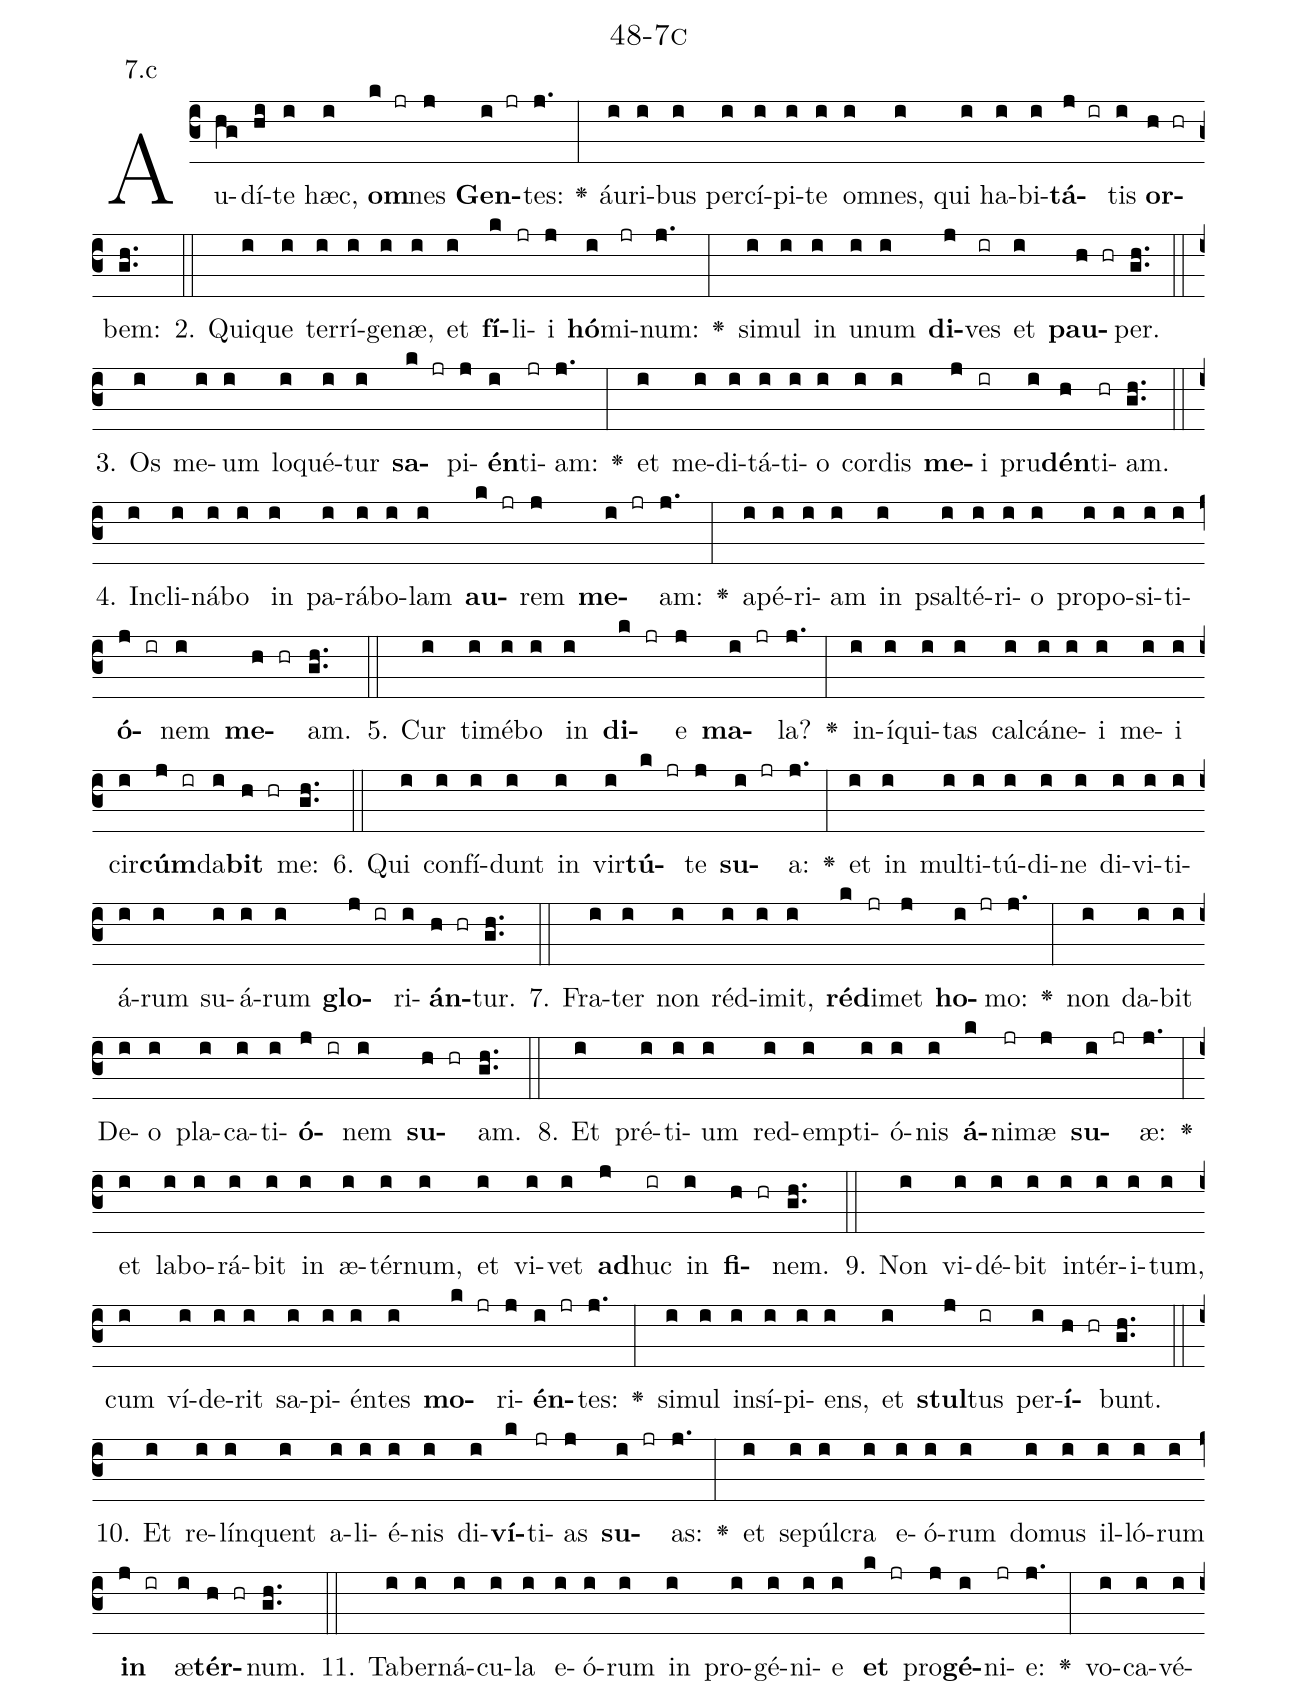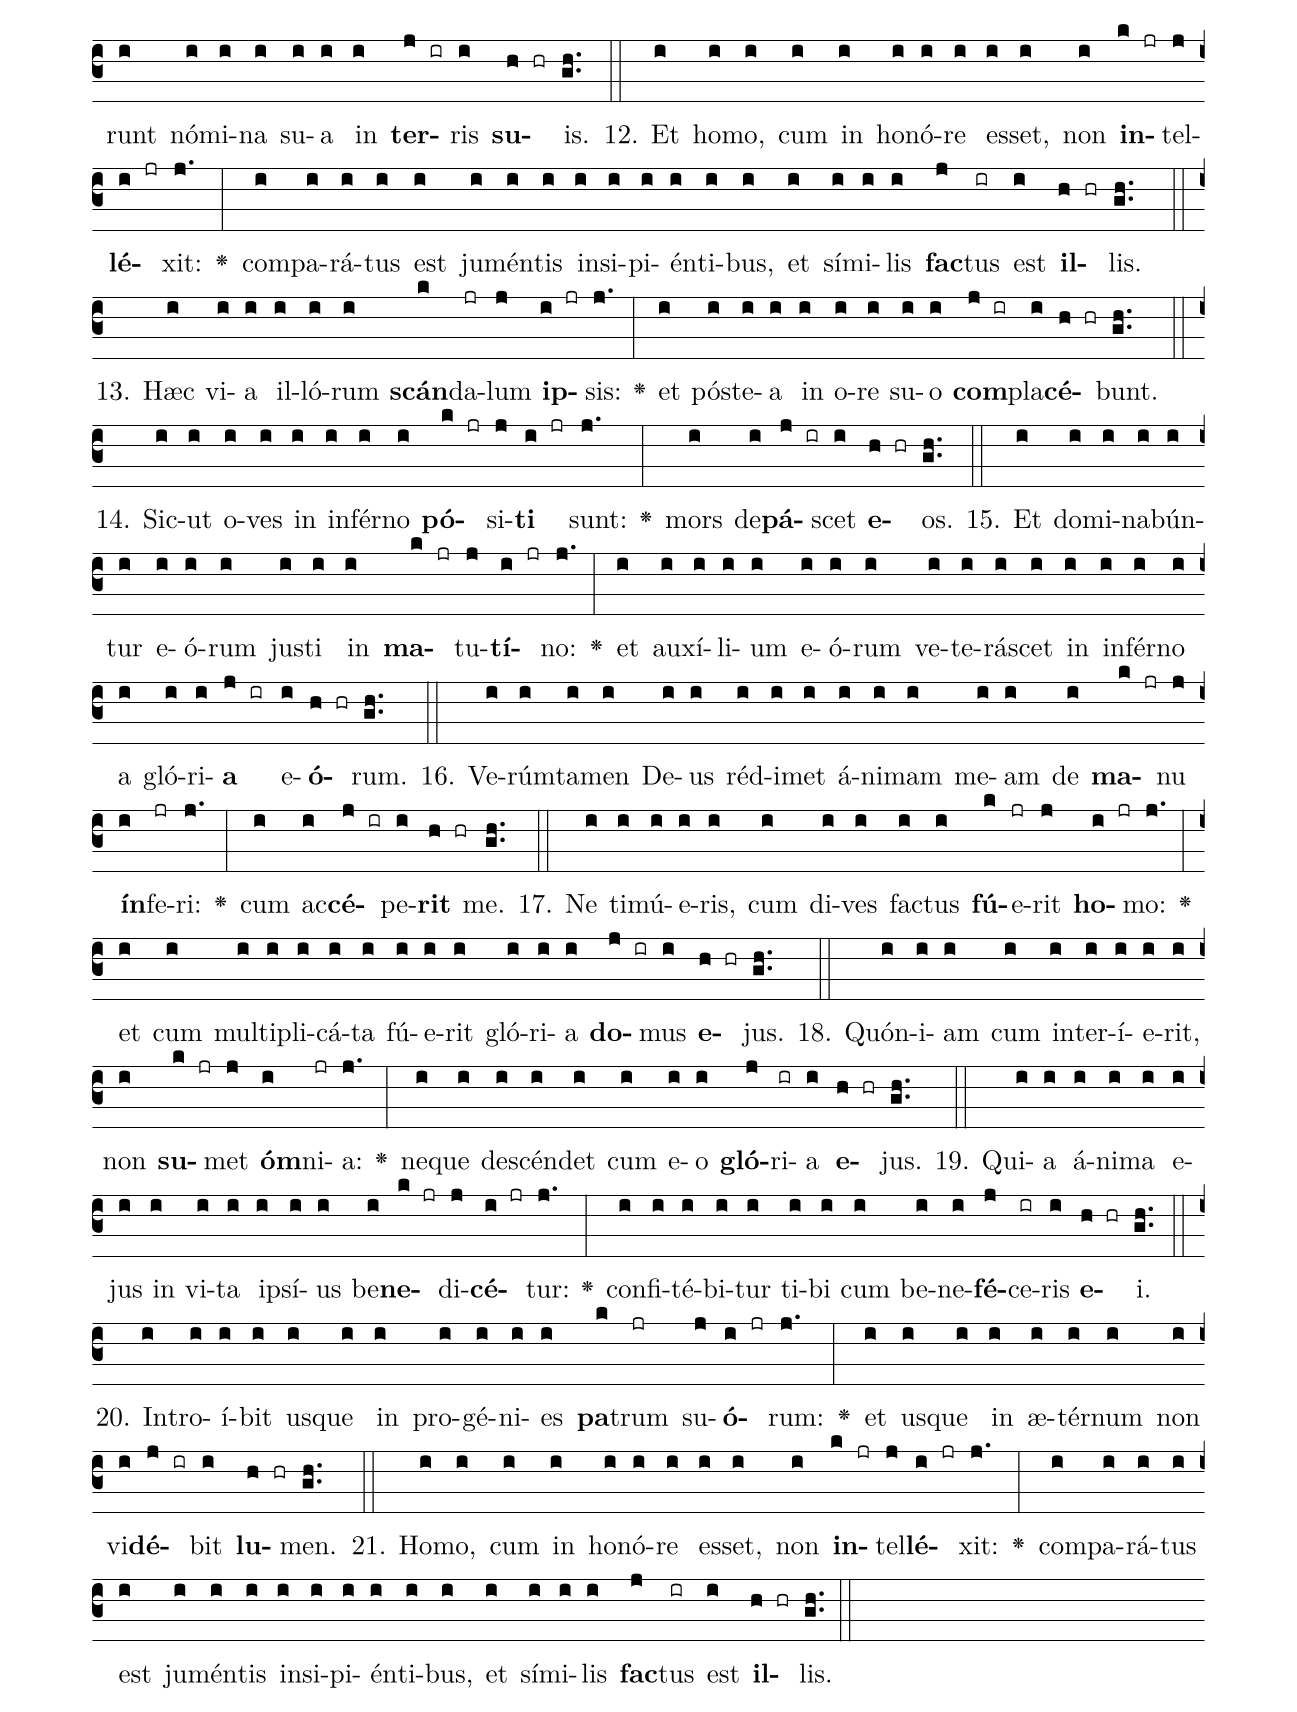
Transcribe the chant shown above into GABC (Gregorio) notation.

name: 48-7c;
annotation: 7.c;
%%
(c3)Au(hg)dí(hi)te(i) hæc,(i) <b>om</b>(k jr)nes(j) <b>Gen</b>(i jr)tes:(j.) <v>\greheightstar</v>(:) áu(i)ri(i)bus(i) per(i)cí(i)pi(i)te(i) om(i)nes,(i) qui(i) ha(i)bi(i)<b>tá</b>(j ir)tis(i) <b>or</b>(h hr)bem:(gh..) (::)
2. Qui(i)que(i) ter(i)rí(i)ge(i)næ,(i) et(i) <b>fí</b>(k)li(jr)i(j) <b>hó</b>(i)mi(jr)num:(j.) <v>\greheightstar</v>(:) si(i)mul(i) in(i) u(i)num(i) <b>di</b>(j)ves(ir) et(i) <b>pau</b>(h hr)per.(gh..) (::)
3. Os(i) me(i)um(i) lo(i)qué(i)tur(i) <b>sa</b>(k jr)pi(j)<b>én</b>(i)ti(jr)am:(j.) <v>\greheightstar</v>(:) et(i) me(i)di(i)tá(i)ti(i)o(i) cor(i)dis(i) <b>me</b>(j)i(ir) pru(i)<b>dén</b>(h)ti(hr)am.(gh..) (::)
4. In(i)cli(i)ná(i)bo(i) in(i) pa(i)rá(i)bo(i)lam(i) <b>au</b>(k jr)rem(j) <b>me</b>(i jr)am:(j.) <v>\greheightstar</v>(:) a(i)pé(i)ri(i)am(i) in(i) psal(i)té(i)ri(i)o(i) pro(i)po(i)si(i)ti(i)<b>ó</b>(j ir)nem(i) <b>me</b>(h hr)am.(gh..) (::)
5. Cur(i) ti(i)mé(i)bo(i) in(i) <b>di</b>(k jr)e(j) <b>ma</b>(i jr)la?(j.) <v>\greheightstar</v>(:) in(i)í(i)qui(i)tas(i) cal(i)cá(i)ne(i)i(i) me(i)i(i) cir(i)<b>cúm</b>(j ir)da(i)<b>bit</b>(h hr) me:(gh..) (::)
6. Qui(i) con(i)fí(i)dunt(i) in(i) vir(i)<b>tú</b>(k jr)te(j) <b>su</b>(i jr)a:(j.) <v>\greheightstar</v>(:) et(i) in(i) mul(i)ti(i)tú(i)di(i)ne(i) di(i)vi(i)ti(i)á(i)rum(i) su(i)á(i)rum(i) <b>glo</b>(j ir)ri(i)<b>án</b>(h hr)tur.(gh..) (::)
7. Fra(i)ter(i) non(i) réd(i)i(i)mit,(i) <b>réd</b>(k)i(jr)met(j) <b>ho</b>(i jr)mo:(j.) <v>\greheightstar</v>(:) non(i) da(i)bit(i) De(i)o(i) pla(i)ca(i)ti(i)<b>ó</b>(j ir)nem(i) <b>su</b>(h hr)am.(gh..) (::)
8. Et(i) pré(i)ti(i)um(i) red(i)emp(i)ti(i)ó(i)nis(i) <b>á</b>(k)ni(jr)mæ(j) <b>su</b>(i jr)æ:(j.) <v>\greheightstar</v>(:) et(i) la(i)bo(i)rá(i)bit(i) in(i) æ(i)tér(i)num,(i) et(i) vi(i)vet(i) <b>ad</b>(j)huc(ir) in(i) <b>fi</b>(h hr)nem.(gh..) (::)
9. Non(i) vi(i)dé(i)bit(i) in(i)tér(i)i(i)tum,(i) cum(i) ví(i)de(i)rit(i) sa(i)pi(i)én(i)tes(i) <b>mo</b>(k jr)ri(j)<b>én</b>(i jr)tes:(j.) <v>\greheightstar</v>(:) si(i)mul(i) in(i)sí(i)pi(i)ens,(i) et(i) <b>stul</b>(j)tus(ir) per(i)<b>í</b>(h hr)bunt.(gh..) (::)
10. Et(i) re(i)lín(i)quent(i) a(i)li(i)é(i)nis(i) di(i)<b>ví</b>(k)ti(jr)as(j) <b>su</b>(i jr)as:(j.) <v>\greheightstar</v>(:) et(i) se(i)púl(i)cra(i) e(i)ó(i)rum(i) do(i)mus(i) il(i)ló(i)rum(i) <b>in</b>(j ir) æ(i)<b>tér</b>(h hr)num.(gh..) (::)
11. Ta(i)ber(i)ná(i)cu(i)la(i) e(i)ó(i)rum(i) in(i) pro(i)gé(i)ni(i)e(i) <b>et</b>(k jr) pro(j)<b>gé</b>(i)ni(jr)e:(j.) <v>\greheightstar</v>(:) vo(i)ca(i)vé(i)runt(i) nó(i)mi(i)na(i) su(i)a(i) in(i) <b>ter</b>(j ir)ris(i) <b>su</b>(h hr)is.(gh..) (::)
12. Et(i) ho(i)mo,(i) cum(i) in(i) ho(i)nó(i)re(i) es(i)set,(i) non(i) <b>in</b>(k jr)tel(j)<b>lé</b>(i jr)xit:(j.) <v>\greheightstar</v>(:) com(i)pa(i)rá(i)tus(i) est(i) ju(i)mén(i)tis(i) in(i)si(i)pi(i)én(i)ti(i)bus,(i) et(i) sí(i)mi(i)lis(i) <b>fac</b>(j)tus(ir) est(i) <b>il</b>(h hr)lis.(gh..) (::)
13. Hæc(i) vi(i)a(i) il(i)ló(i)rum(i) <b>scán</b>(k)da(jr)lum(j) <b>ip</b>(i jr)sis:(j.) <v>\greheightstar</v>(:) et(i) póst(i)e(i)a(i) in(i) o(i)re(i) su(i)o(i) <b>com</b>(j ir)pla(i)<b>cé</b>(h hr)bunt.(gh..) (::)
14. Sic(i)ut(i) o(i)ves(i) in(i) in(i)fér(i)no(i) <b>pó</b>(k jr)si(j)<b>ti</b>(i jr) sunt:(j.) <v>\greheightstar</v>(:) mors(i) de(i)<b>pá</b>(j ir)scet(i) <b>e</b>(h hr)os.(gh..) (::)
15. Et(i) do(i)mi(i)na(i)bún(i)tur(i) e(i)ó(i)rum(i) jus(i)ti(i) in(i) <b>ma</b>(k jr)tu(j)<b>tí</b>(i jr)no:(j.) <v>\greheightstar</v>(:) et(i) au(i)xí(i)li(i)um(i) e(i)ó(i)rum(i) ve(i)te(i)rá(i)scet(i) in(i) in(i)fér(i)no(i) a(i) gló(i)ri(i)<b>a</b>(j ir) e(i)<b>ó</b>(h hr)rum.(gh..) (::)
16. Ve(i)rúm(i)ta(i)men(i) De(i)us(i) réd(i)i(i)met(i) á(i)ni(i)mam(i) me(i)am(i) de(i) <b>ma</b>(k jr)nu(j) <b>ín</b>(i)fe(jr)ri:(j.) <v>\greheightstar</v>(:) cum(i) ac(i)<b>cé</b>(j ir)pe(i)<b>rit</b>(h hr) me.(gh..) (::)
17. Ne(i) ti(i)mú(i)e(i)ris,(i) cum(i) di(i)ves(i) fac(i)tus(i) <b>fú</b>(k)e(jr)rit(j) <b>ho</b>(i jr)mo:(j.) <v>\greheightstar</v>(:) et(i) cum(i) mul(i)ti(i)pli(i)cá(i)ta(i) fú(i)e(i)rit(i) gló(i)ri(i)a(i) <b>do</b>(j ir)mus(i) <b>e</b>(h hr)jus.(gh..) (::)
18. Quón(i)i(i)am(i) cum(i) in(i)ter(i)í(i)e(i)rit,(i) non(i) <b>su</b>(k jr)met(j) <b>óm</b>(i)ni(jr)a:(j.) <v>\greheightstar</v>(:) ne(i)que(i) de(i)scén(i)det(i) cum(i) e(i)o(i) <b>gló</b>(j)ri(ir)a(i) <b>e</b>(h hr)jus.(gh..) (::)
19. Qui(i)a(i) á(i)ni(i)ma(i) e(i)jus(i) in(i) vi(i)ta(i) ip(i)sí(i)us(i) be(i)<b>ne</b>(k jr)di(j)<b>cé</b>(i jr)tur:(j.) <v>\greheightstar</v>(:) con(i)fi(i)té(i)bi(i)tur(i) ti(i)bi(i) cum(i) be(i)ne(i)<b>fé</b>(j)ce(ir)ris(i) <b>e</b>(h hr)i.(gh..) (::)
20. In(i)tro(i)í(i)bit(i) us(i)que(i) in(i) pro(i)gé(i)ni(i)es(i) <b>pa</b>(k)trum(jr) su(j)<b>ó</b>(i jr)rum:(j.) <v>\greheightstar</v>(:) et(i) us(i)que(i) in(i) æ(i)tér(i)num(i) non(i) vi(i)<b>dé</b>(j ir)bit(i) <b>lu</b>(h hr)men.(gh..) (::)
21. Ho(i)mo,(i) cum(i) in(i) ho(i)nó(i)re(i) es(i)set,(i) non(i) <b>in</b>(k jr)tel(j)<b>lé</b>(i jr)xit:(j.) <v>\greheightstar</v>(:) com(i)pa(i)rá(i)tus(i) est(i) ju(i)mén(i)tis(i) in(i)si(i)pi(i)én(i)ti(i)bus,(i) et(i) sí(i)mi(i)lis(i) <b>fac</b>(j)tus(ir) est(i) <b>il</b>(h hr)lis.(gh..) (::)
